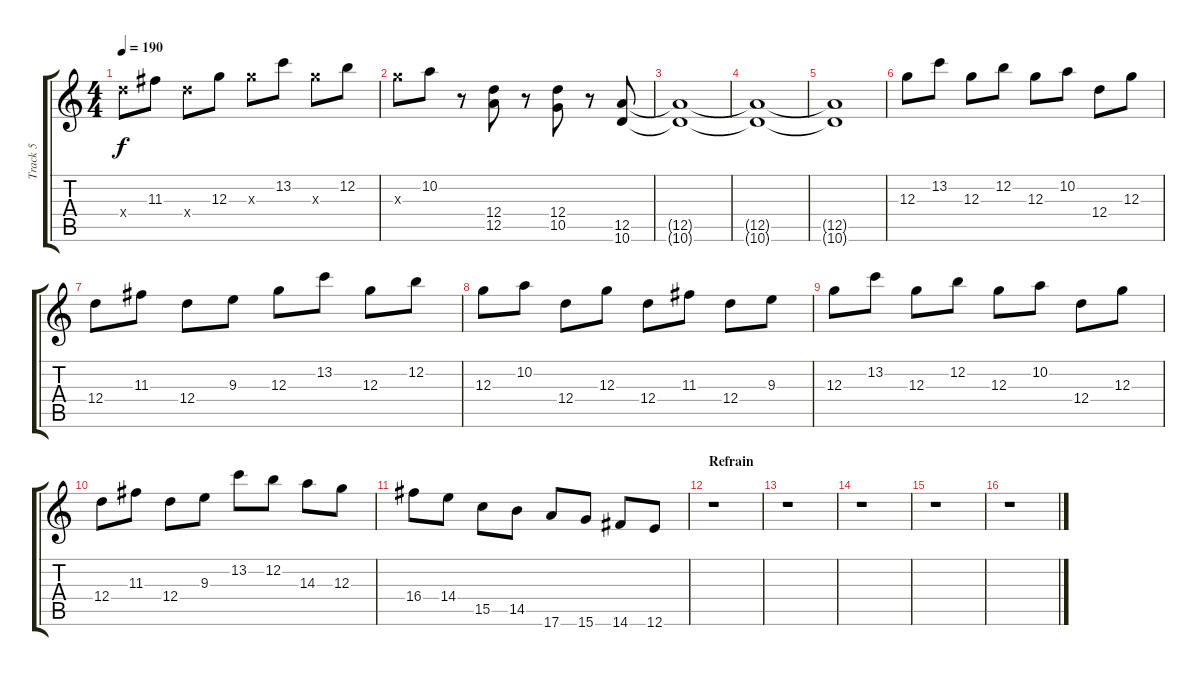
\track ("Track 5" "Track 5") {instrument distortionguitar}
\staff {score tabs}
\tuning (E4 B3 G3 D3 A2 E2) {hide}
\ts (4 4)
\tempo 190
\clef g2
\ks c
12.4{x}.8{dy f} 11.3.8 12.4{x}.8 12.3.8 12.3{x}.8 13.2.8 12.3{x}.8 12.2.8 |
12.3{x}.8 10.2.8 r.8 (12.4 12.5).8 r.8 (12.4 10.5).8 r.8 (12.5 10.6).8 |
(12.5{t} 10.6{t}).1 |
(12.5{t} 10.6{t}).1 |
(12.5{t} 10.6{t}).1 |
12.3.8 13.2.8 12.3.8 12.2.8 12.3.8 10.2.8 12.4.8 12.3.8 |
12.4.8 11.3.8 12.4.8 9.3.8 12.3.8 13.2.8 12.3.8 12.2.8 |
12.3.8 10.2.8 12.4.8 12.3.8 12.4.8 11.3.8 12.4.8 9.3.8 |
12.3.8 13.2.8 12.3.8 12.2.8 12.3.8 10.2.8 12.4.8 12.3.8 |
12.4.8 11.3.8 12.4.8 9.3.8 13.2.8 12.2.8 14.3.8 12.3.8 |
16.4.8 14.4.8 15.5.8 14.5.8 17.6.8 15.6.8 14.6.8 12.6.8 |
\section ("" "Refrain")
r.1 |
r.1 |
r.1 |
r.1 |
r.1
